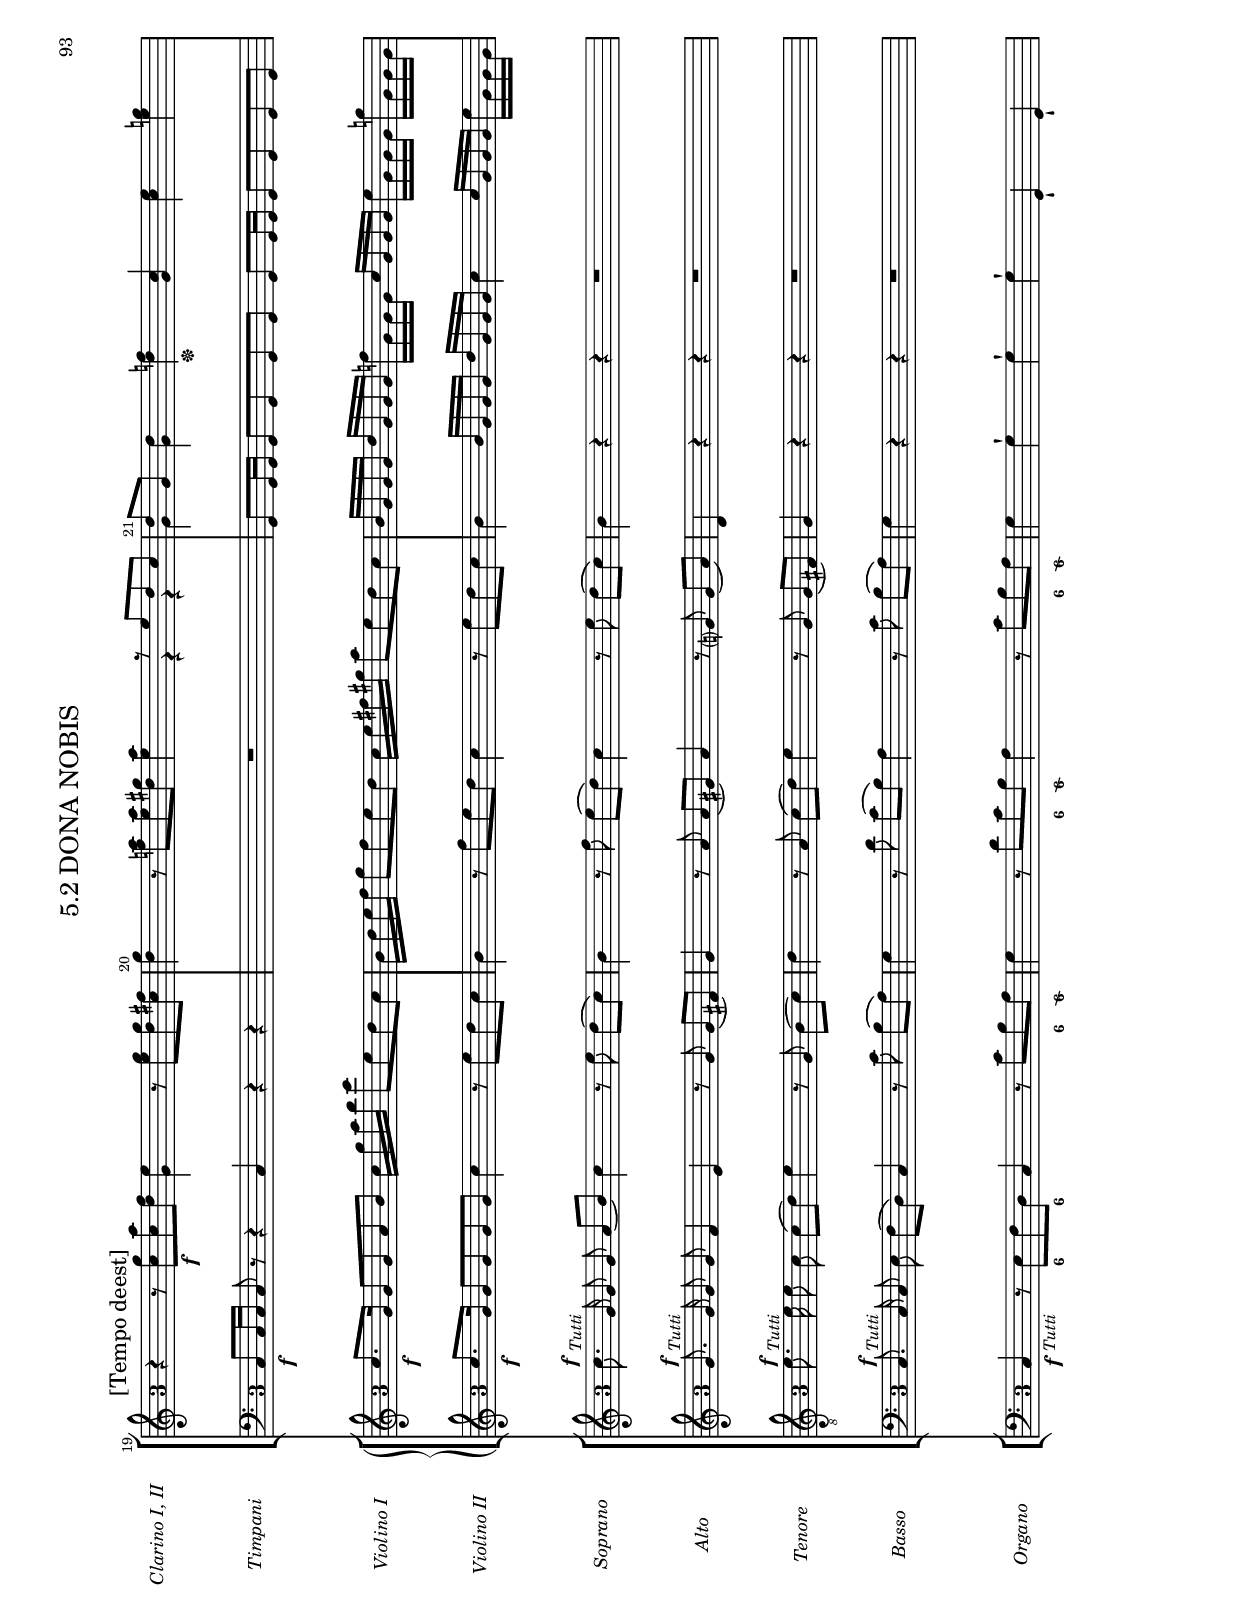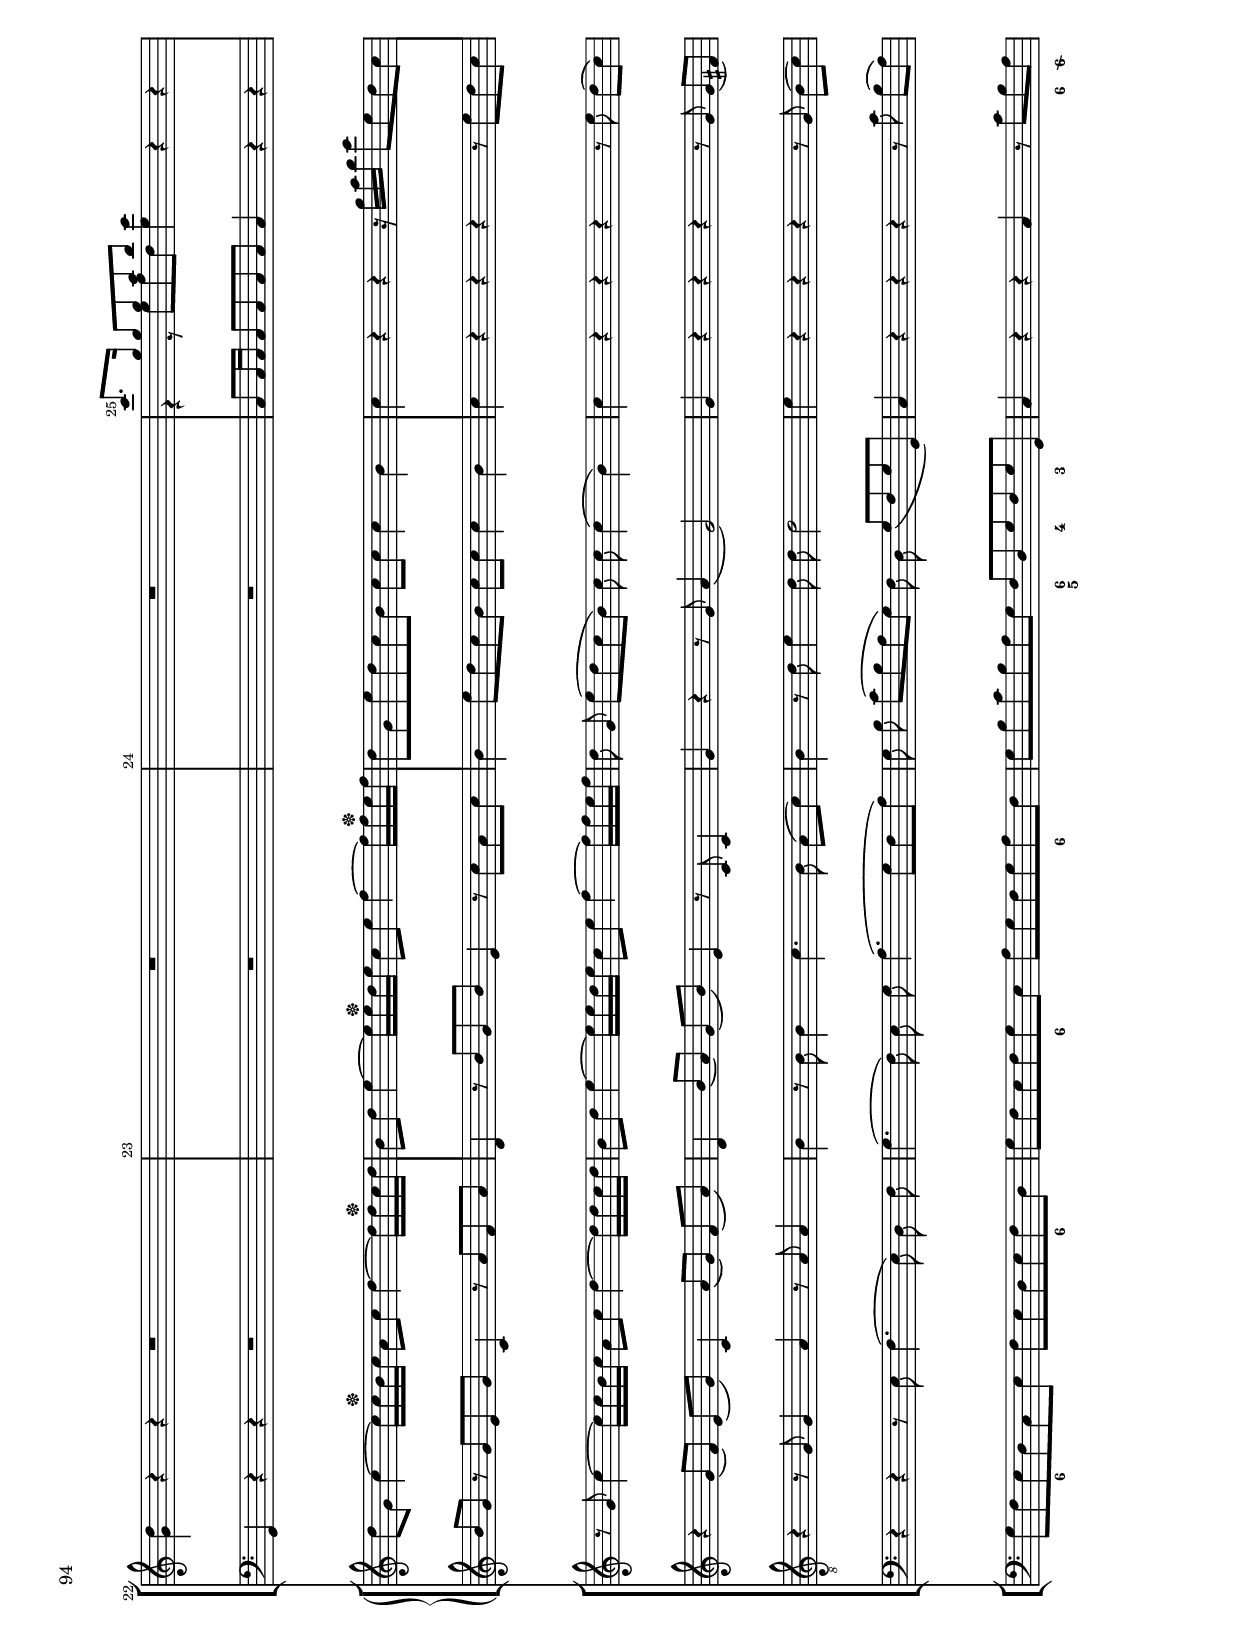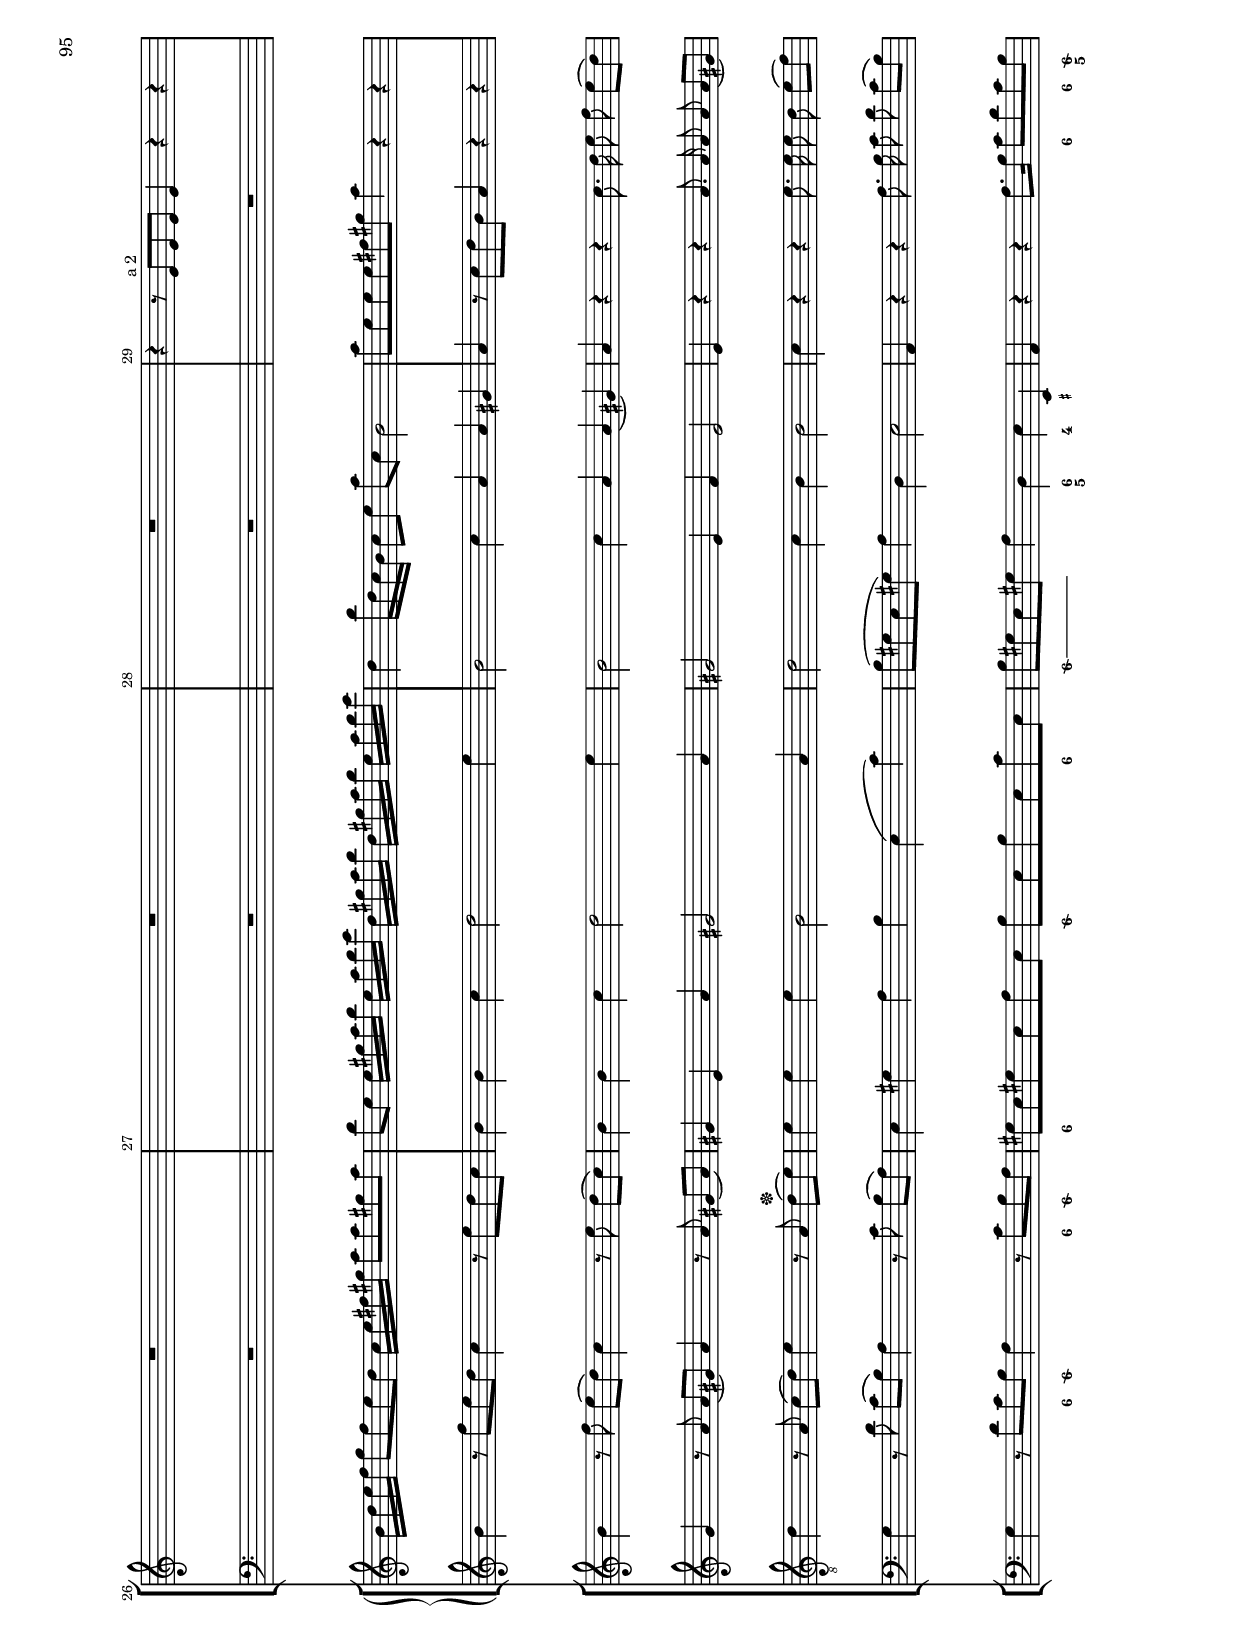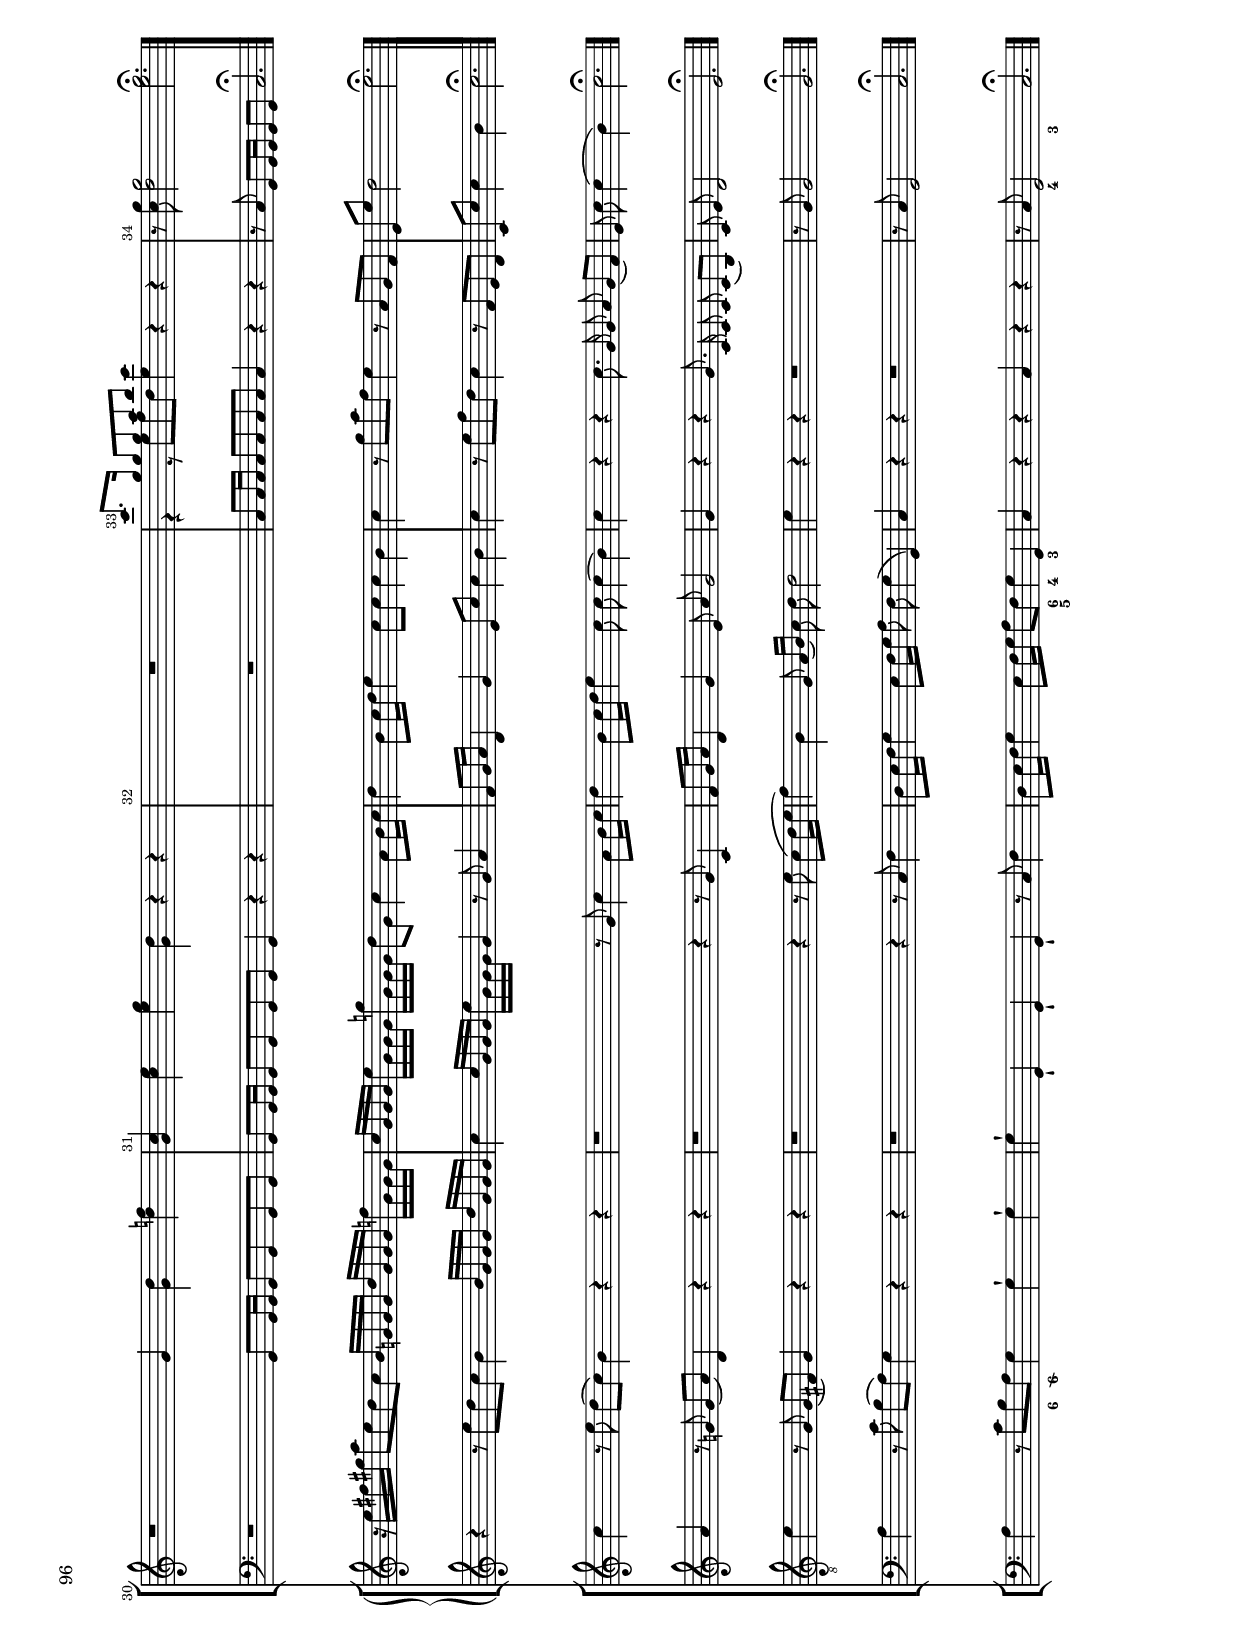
% (c) 2018 by Wolfgang Skala.
% This file is licensed under the Creative Commons Attribution-NonCommercial-ShareAlike 4.0 International License.
% To view a copy of this license, visit http://creativecommons.org/licenses/by-nc-sa/4.0/.

\version "2.18.0"

\include "../definitions.ly"

\paper {
	first-page-number = #93
	systems-per-page = #1
}

#(set-global-staff-size 15.87)

\book {
% 	\bookpart {
% 		\header {
% 			movement = "5.1 AGNUS DEI"
% 		}
% 		\score {
% 			<<
% 				\new StaffGroup <<
% 					\new Staff <<
% 						\set Staff.instrumentName = "Clarino I, II"
% 						\partcombine \AgnusDeiClarinoI \AgnusDeiClarinoII
% 					>>
% 					\new Staff {
% 						\set Staff.instrumentName = "Timpani"
% 						\AgnusDeiTimpani
% 					}
% 				>>
% 				\new StaffGroup <<
% 					\new GrandStaff <<
% 						\new Staff {
% 							\set Staff.instrumentName = "Violino I"
% 							\AgnusDeiViolinoI
% 						}
% 						\new Staff {
% 							\set Staff.instrumentName = "Violino II"
% 							\AgnusDeiViolinoII
% 						}
% 					>>
% 				>>
% 				\new ChoirStaff <<
% 					\new Staff {
% 						\set Staff.instrumentName = "Soprano"
% 						\new Voice = "Soprano" { \dynamicUp \AgnusDeiSopranoNotes }
% 					}
% 					\new Lyrics \lyricsto Soprano \AgnusDeiSopranoLyrics
% 					
% 					\new Staff {
% 						\set Staff.instrumentName = "Alto"
% 						\new Voice = "Alto" { \dynamicUp \AgnusDeiAltoNotes }
% 					}
% 					\new Lyrics \lyricsto Alto \AgnusDeiAltoLyrics
% 					
% 					\new Staff {
% 						\set Staff.instrumentName = "Tenore"
% 						\new Voice = "Tenore" { \dynamicUp \AgnusDeiTenoreNotes }
% 					}
% 					\new Lyrics \lyricsto Tenore \AgnusDeiTenoreLyrics
% 					
% 					\new Staff {
% 						\set Staff.instrumentName = "Basso"
% 						\new Voice = "Basso" { \dynamicUp \AgnusDeiBassoNotes }
% 					}
% 					\new Lyrics \lyricsto Basso \AgnusDeiBassoLyrics
% 				>>
% 				\new StaffGroup <<
% 					\new Staff {
% 						\set Staff.instrumentName = "Organo"
% 						\AgnusDeiOrgano
% 					}
% 				>>
% 				\new FiguredBass {
% 					\AgnusDeiBassFigures
% 				}
% 			>>
% 			\layout { }
% 			\midi { \tempo 4 = 80 }
% 		}
% 	}
	\bookpart {
		\header {
			movement = "5.2 DONA NOBIS"
		}
		\score {
			<<
				\new StaffGroup <<
					\new Staff <<
						\set Staff.instrumentName = "Clarino I, II"
						\partcombine \DonaNobisClarinoI \DonaNobisClarinoII
					>>
					\new Staff {
						\set Staff.instrumentName = "Timpani"
						\DonaNobisTimpani
					}
				>>
				\new StaffGroup <<
					\new GrandStaff <<
						\new Staff {
							\set Staff.instrumentName = "Violino I"
							\DonaNobisViolinoI
						}
						\new Staff {
							\set Staff.instrumentName = "Violino II"
							\DonaNobisViolinoII
						}
					>>
				>>
				\new ChoirStaff <<
					\new Staff {
						\set Staff.instrumentName = "Soprano"
						\new Voice = "Soprano" { \dynamicUp \DonaNobisSopranoNotes }
					}
					\new Lyrics \lyricsto Soprano \DonaNobisSopranoLyrics
					
					\new Staff {
						\set Staff.instrumentName = "Alto"
						\new Voice = "Alto" { \dynamicUp \DonaNobisAltoNotes }
					}
					\new Lyrics \lyricsto Alto \DonaNobisAltoLyrics
					
					\new Staff {
						\set Staff.instrumentName = "Tenore"
						\new Voice = "Tenore" { \dynamicUp \DonaNobisTenoreNotes }
					}
					\new Lyrics \lyricsto Tenore \DonaNobisTenoreLyrics
					
					\new Staff {
						\set Staff.instrumentName = "Basso"
						\new Voice = "Basso" { \dynamicUp \DonaNobisBassoNotes }
					}
					\new Lyrics \lyricsto Basso \DonaNobisBassoLyrics
				>>
				\new StaffGroup <<
					\new Staff {
						\set Staff.instrumentName = "Organo"
						\DonaNobisOrgano
					}
				>>
				\new FiguredBass {
					\DonaNobisBassFigures
				}
			>>
			\layout { }
			\midi { \tempo 4 = 80 }
		}
	}
}